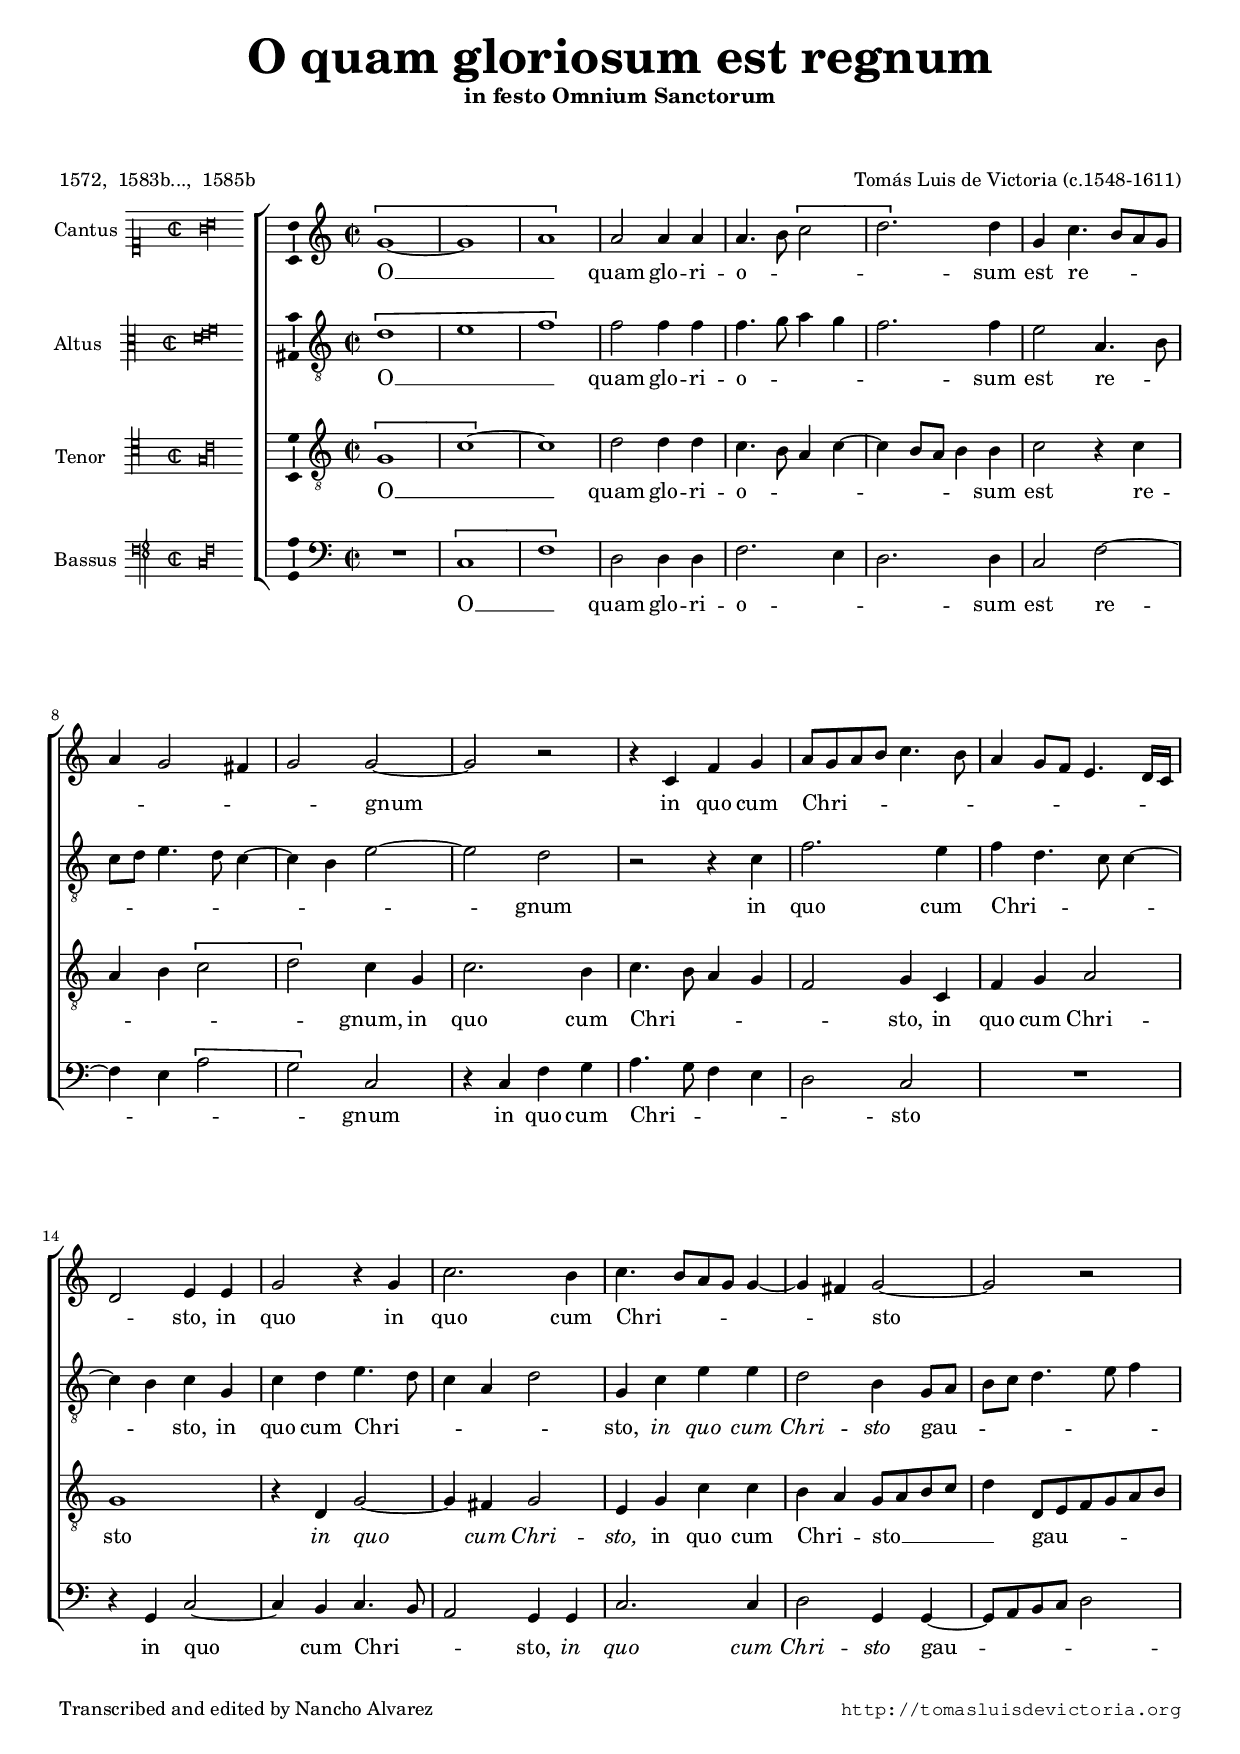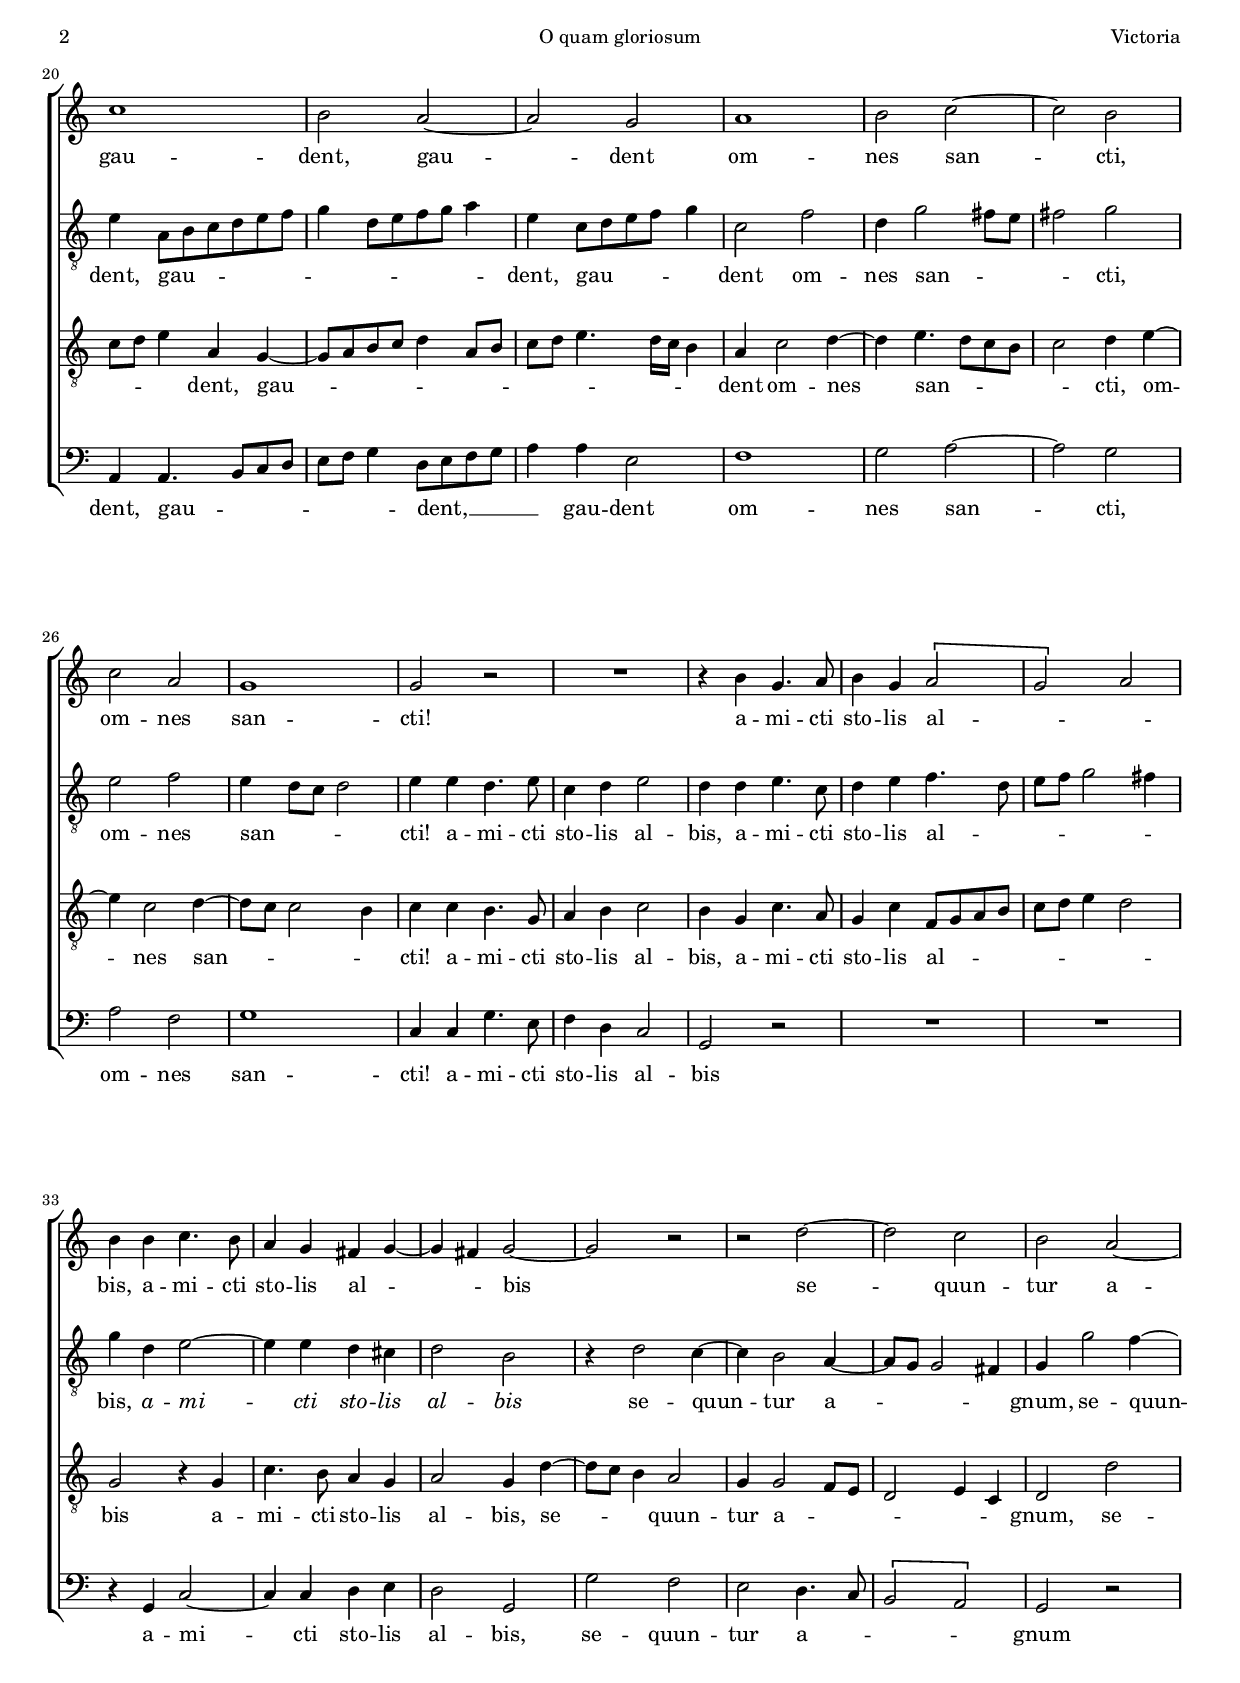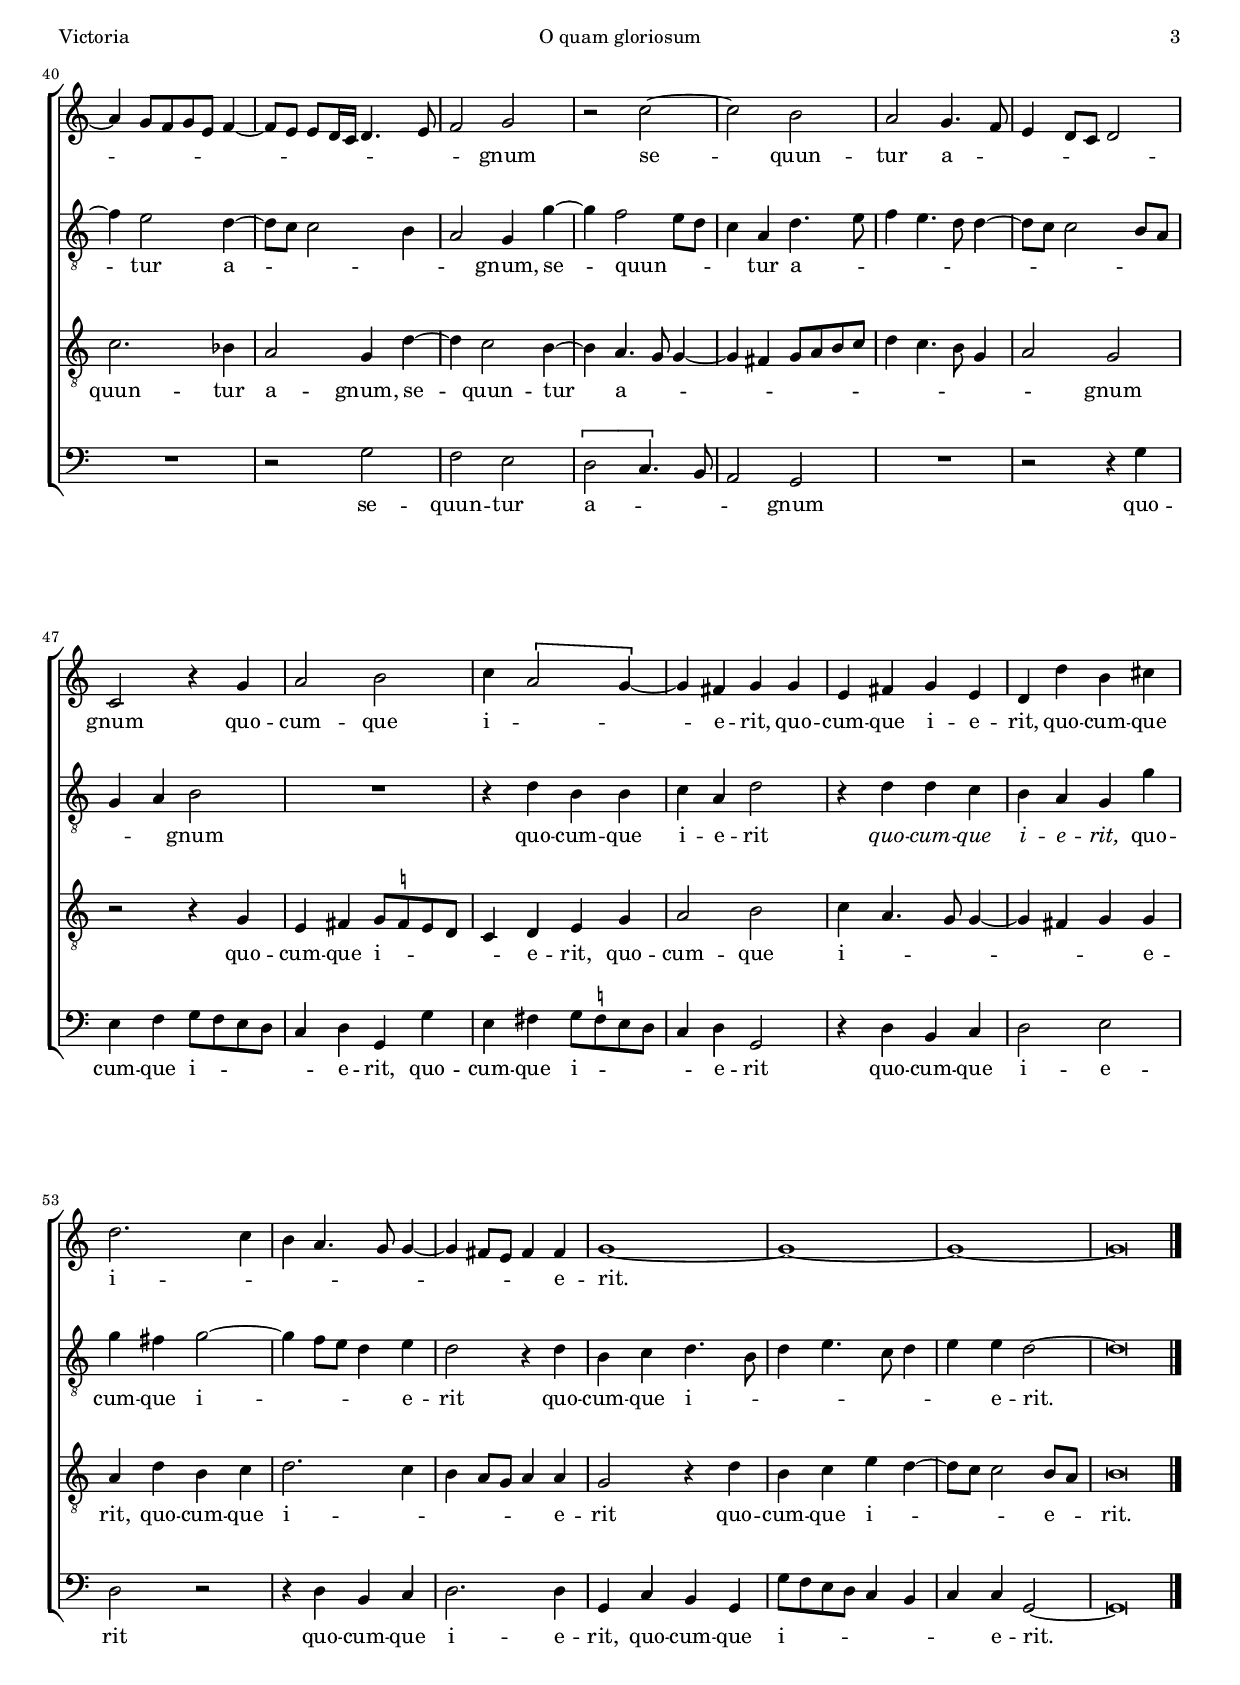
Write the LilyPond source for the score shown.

\version "2.18.0"

#(set-default-paper-size "a4")
#(set-global-staff-size 16.6)
#(ly:set-option 'point-and-click #f)
%mobile -s15.5 -i3.4

italicas=\override LyricText.font-shape = #'italic
rectas=\override LyricText.font-shape = #'upright
ss=\once \set suggestAccidentals = ##t
incipitwidth = 20

htitle="O quam gloriosum"
hcomposer="Victoria"

\header {
	title=\markup{\fontsize #4 "O quam gloriosum est regnum"}
	subtitle="in festo Omnium Sanctorum"
	subsubtitle =\markup{\vspace #2 }
	composer="Tomás Luis de Victoria (c.1548-1611)"
	%opus="(-)"
	%poet="1572,  1583b,  1585b,  1589a,  1589b,  1603"
	poet="1572,  1583b...,  1585b"
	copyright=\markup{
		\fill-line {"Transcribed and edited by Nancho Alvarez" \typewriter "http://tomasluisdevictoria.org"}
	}
%	tagline=""
}

global =  {\time  2/2 \key c \major  \skip 1*59 \bar "|."}


cantus =  \relative c''{
\[g1  ~g  a\] 
a2 a4 a a4. b8 \[c2 d2.\] d4 g, c4.  b8[ a g] a4 g2 fis4 g2 g2~g r2 r4 c, f g  a8[ g a b] c4. b8 a4  g8[ f] e4.  d16[ c] d2 e4 e %\break
g2 r4 g c2. b4 c4.  b8[ a g] g4~ g fis g2 ~ g r2 c1 b2 a~ a g a1 b2 c2~ c b c a g1 g2 r R1
r4 b4 g4. a8 b4 g \[a2 g\] a b4 b c4. b8 a4 g fis g~ g fis g2 ~ g r2 r2 d'2~ d c b a~a4  g8[ f g e] f4~ f8[ e]  e[ d16 c] d4. e8 
%\break
f2 g r2 c2~ c b
a2 g4. f8 e4  d8[ c] d2   c2 r4 g'4 a2 b c4 \[a2 g4 ~ \] g fis g g e fis g e d d' b cis d2. c4 b a4. g8 g4~ g  fis8[ e] fis4 fis g1~g1~g~g\breve*1/2
}

altus =  \relative c'{
\[d1 e f\] f2 f4 f f4. g8 a4 g f2. f4 e2 a,4. b8  c[ d] e4. d8 c4~ c b e2~ e d r2 r4 c4 f2. e4 f4 d4. c8 c4~ c4 b c g
c4 d4 e4. d8 c4 a d2 g,4 c e e d2 b4  g8[ a]  b[ c] d4. e8 f4 e4  a,8[ b c d e f] g4  d8[ e f g] a4 e  c8[ d e f] g4 c,2 f d4 g2  fis8[ e] fis2 g e f e4  d8[ c] d2 e4 e d4. e8 c4 d e2
d4 d e4. c8 d4 e f4. d8  e[ f] g2 fis4 g d e2~ e4 e d cis d2 b r4 d2 c4~c b2 a4~ a8[ g] g2 fis4 g4 g'2 f4~f4 e2 d4~ d8[ c] c2 b4 a2 g4 g'4~g f2  e8[ d] c4 a d4. e8
f4 e4. d8 d4~ d8[ c] c2  b8[ a] g4 a b2 R1 r4 d4 b b c a d2 r4 d4 d c b a g g' g fis g2~g4  f8[ e] d4 e d2 r4 d4 b c d4.b8 d4 e4. c8 d4 e4 e d2~d\breve*1/2
 }


tenor =  \relative c'{
\[g1 c ~ \] c d2 d4 d c4. b8 a4 c~c  b8[ a] b4 b c2 r4 c4 a b \[c2 d\] c4 g c2. b4 c4. b8 a4 g f2 g4 c, f g a2 g1
r4 d4 g2~g4 fis g2 e4 g c c b a  g8[ a b c] d4  d,8[ e f g a b]  c[ d] e4 a, g~ g8[ a b c ] d4  a8[ b]  c[ d] e4. d16 c b4 a4 c2 d4~d e4.  d8[ c b] c2 d4 e4~e c2 d4~ d8[ c] c2 b4 c4 c b4. g8 a4 b c2
b4 g c4. a8 g4 c  f,8[ g a b]  c[ d ] e4 d2 g, r4 g c4. b8 a4 g a2 g4 d'~ d8[ c] b4 a2 g4 g2  f8[ e] d2 e4 c d2 d'c2. bes4 a2 g4 d'~d c2 b4~b a4. g8 g4~g fis  g8[ a b c] 
d4 c4. b8 g4 a2 g2 r2 r4 g4 e fis  g8[ \ss f e d] c4 d e  g a2 b c4 a4. g8 g4~g fis g g4 a d b c d2. c4 b4  a8[ g] a4 a g2 r4 d'b c e d~ d8[ c] c2  b8[ a] b\breve*1/2
}


bassus= \relative c{
R1 \[c f\] d2 d4 d f2. e4 d2. d4 c2 f2~f4 e4 \[a2 g2\] c,2 r4 c f g a4. g8 f4 e d2  c R1 r4 g c2~
c4 b c4. b8 a2 g4 g c2. c4 d2 g,4 g~ g8[ a b c] d2 a4 a4.  b8[ c d]  e[ f] g4  d8[ e f g] a4 a4 e2 f1 g2 a~a g a f g1 c,4 c g'4. e8 f4 d c2
g2 r R1 R1 r4 g4 c2~c4 c d e d2 g, g' f e d4.c8 \[b2 a\] g r2 R1 r2 g' f e \[d c4.\] b8 a2 g
R1 r2 r4 g' e f  g8[ f e d] c4 d g, g' e fis  g8[ \ss f e d] c4 d g,2 r4 d' b c d2 e d r r4 d b c d2. d4 g, c b g  g'8[ f e d] c4 b c c g2~g\breve*1/2
}


textocantus = \lyricmode {
O __ _  _  quam glo -- ri -- o -- _ _ _  sum est re  -- _ _ _ _ _ _ _  gnum _ 
in quo cum Chri -- _ _ _ _ _ _ _ _ _ _ _ _ sto, in quo in quo  cum 
Chri -- _ _ _ _ _ _ sto _ 
gau -- dent, gau -- _ dent om -- nes san -- _ cti, om -- nes 
san -- cti!
a -- mi -- cti sto -- lis al -- _ _ bis, a -- mi -- cti sto -- lis 
al -- _ _ _ bis _  
se -- _ quun -- tur
a -- _ _ _ _ _ _ _ _ _ _ _ _ _ _ gnum  se -- _ quun -- tur a -- _ _ _ _ _ gnum
quo -- cum -- que i -- _ _ _ e -- rit, quo -- cum -- que i -- e -- rit, 
quo -- cum -- que i -- _ _ _ _ _ _ _ _ _ e -- rit. _ _ _
}



textoaltus = \lyricmode {
O __ _ _  quam glo -- ri -- o -- _ _ _ _ sum est re  --  _ _ _ _ _ _ _ _ _ _ gnum
in quo cum Chri -- _ _ _ _ _ sto,   in quo cum Chri -- _ _ _ _ sto,
\italicas
in quo cum Chri -- sto
\rectas
gau -- _ _ _ _ _ _ dent,   gau -- _ _ _ _ _ _ _ _ _ _ _ dent,  gau -- _ _ _ _ 
dent om -- nes san -- _ _ _ cti, om -- nes
san -- _ _ _ cti!
a -- mi -- cti sto -- lis al -- bis, a -- mi -- cti sto -- lis 
al -- _ _ _ _ _ bis,
\italicas
a -- mi -- _ cti sto -- lis al -- bis
\rectas
se -- quun -- _ tur a -- _ _ _ _ gnum, se -- quun -- _ tur a -- _ _ _ _ _ 
gnum, se -- _ quun  -- _ _ _ tur a -- _ _ _ _ _ _ _ _ _ _ _ _ gnum 
quo -- cum -- que i -- e -- rit
\italicas
quo -- cum -- que i -- e -- rit, 
\rectas
quo -- cum -- que i -- _ _ _ _ e -- rit quo -- cum -- que i -- _ _ _ _ _ _ 
e -- rit. _
}


textotenor = \lyricmode {
O __ _ _ quam glo -- ri -- o -- _ _ _ _ _ _ _ sum est re  --  _ _ _ _ gnum, in quo cum 
Chri -- _ _ _ _ sto, in quo  cum Chri -- sto
\italicas
in quo _ cum Chri -- sto,
\rectas
in quo cum   Chri -- _ sto __ _ _ _ _  
gau -- _ _ _ _ _ _ _ _ dent, gau -- _ _ _ _ _ _ _ _ _ _ _ _ _ dent    
om -- nes _ san -- _ _ _ _ cti,
om -- _ nes san -- _ _ _ _ cti! 
a -- mi -- cti sto -- lis al -- bis, a -- mi -- cti sto -- lis al -- _ _ _ _ _ _ _ bis
a -- mi -- cti sto -- lis al -- bis,
se -- _ _ _ quun -- tur
a -- _ _ _ _ _ gnum, se -- quun -- tur a -- gnum, se -- _ quun -- tur _    
a -- _ _ _ _ _ _ _ _ _ _ _ _ _ gnum quo -- cum -- que i -- _ _ _ _ e -- rit, 
quo -- cum -- que i -- _ _ _ _ _ _ e -- rit, 
quo -- cum -- que i -- _ _ _ _ _ e -- rit quo -- cum -- que i -- _ _ _ _ e -- _ rit. 
}


textobassus = \lyricmode {
O __ _ quam glo -- ri -- o -- _ _ sum est re  --  _ _ _ _ gnum 
in quo cum Chri -- _ _ _ _ sto 
in quo _   cum Chri -- _ _ sto, 
\italicas
in quo cum Chri -- sto 
\rectas
gau -- _ _ _ _ _ dent, gau -- _ _ _ _ _ _ dent, __ _ _ _ _ gau -- dent 
om -- nes san -- _ cti,
om -- nes san -- cti! 
a -- mi -- cti sto -- lis al -- bis
a -- mi -- _ cti sto -- lis al -- bis, se -- quun -- tur
a -- _ _ _ gnum se -- quun -- tur a -- _ _ _ gnum 
quo -- cum -- que i -- _ _ _ _ e -- rit, quo -- cum -- que i -- _ _ _ _ e -- rit
quo -- cum -- que i -- e -- rit quo -- cum -- que i -- e -- rit, 
quo  -- cum -- que i -- _ _ _ _ _ _ e -- rit. _
}



incipitcantus=\markup{
	\score{
		{ 
		\set Staff.instrumentName="Cantus "
		\override NoteHead.style = #'neomensural
		\override Rest.style = #'neomensural
		\override Staff.TimeSignature.style = #'neomensural
		\cadenzaOn 
		\clef "petrucci-c1"
		\key c \major
		\time 2/2
		\[g'\longa a'\breve\]
		} 
	\layout {
		\context {\Voice
			\remove Ligature_bracket_engraver
			\consists Mensural_ligature_engraver
		}
		line-width=\incipitwidth
		indent = 0
	}
	}
}


incipitaltus=\markup{
	\score{
		{ 
		\set Staff.instrumentName="Altus   "
		\override NoteHead.style = #'neomensural 
		\override Rest.style = #'neomensural
		\override Staff.TimeSignature.style = #'neomensural
		\cadenzaOn 
		\clef "petrucci-c3"
		\key c \major
		\time 2/2
		\[d' e' f'\]
		} 
	\layout {
		\context {\Voice
			\remove Ligature_bracket_engraver
			\consists Mensural_ligature_engraver
		}
		line-width=\incipitwidth
		indent = 0
	}
	}
}


incipittenor=\markup{
	\score{
		{ 
		\set Staff.instrumentName="Tenor   "
		\override NoteHead.style = #'neomensural 
		\override Rest.style = #'neomensural
		\override Staff.TimeSignature.style = #'neomensural
		\cadenzaOn 
		\clef "petrucci-c4"
		\key c \major
		\time 2/2
		\[g\breve c'\longa\]
		} 
	\layout {
		\context {\Voice
			\remove Ligature_bracket_engraver
			\consists Mensural_ligature_engraver
		}
		line-width=\incipitwidth
		indent=0
	}
	}
}


incipitbassus=\markup{
	\score{
		{ 
		\set Staff.instrumentName="Bassus "
		\override NoteHead.style = #'neomensural 
		\override Rest.style = #'neomensural
		\override Staff.TimeSignature.style = #'neomensural
		\cadenzaOn 
		\clef "petrucci-f4"
		\key c \major
		\time 2/2
		\[c\breve f\]
		} 
	\layout {
		\context {\Voice
			\remove Ligature_bracket_engraver
			\consists Mensural_ligature_engraver
		}
		line-width=\incipitwidth
		indent = 0
	}
	}
}





\score {\transpose c' c'{
\new ChoirStaff<<

	\new Staff <<\global
	\new Voice="v1" {
		\set Staff.instrumentName=\incipitcantus
		\clef "treble"
		\cantus }
	\new Lyrics \lyricsto "v1" {\textocantus }
	>>

	
	\new Staff << \global
	\new Voice="v2" {
		\set Staff.instrumentName=\incipitaltus
		\clef "G_8" 
		\altus}
	\new Lyrics \lyricsto "v2" {\textoaltus }
	>>

	
	\new Staff <<\global
	\new Voice="v3" {
		\set Staff.instrumentName=\incipittenor
		\clef "G_8"
		\tenor }
	\new Lyrics \lyricsto "v3" {\textotenor }
	>>
	

	\new Staff <<\global
	\new Voice="v4" {
		\set Staff.instrumentName=\incipitbassus
		\clef "bass" 
		\bassus }
	\new Lyrics \lyricsto "v4" {\textobassus }
	>>
	
>>

	}%transpose

\layout{ 
	\context {\Lyrics 
		\override VerticalAxisGroup.staff-affinity = #UP
		\override VerticalAxisGroup.nonstaff-relatedstaff-spacing =
			#'((basic-distance . 0) (minimum-distance . 0) (padding . 1))
		\override LyricText.font-size = #1.2
		\override LyricHyphen.minimum-distance = #0.5
	}
	\context {\Score 
		tempoHideNote = ##t
		\override BarNumber.padding = #2 
	}
	\context {\Voice 
		melismaBusyProperties = #'()
		%autoBeaming = ##f
	}
	\context {\Staff 
                %\RemoveEmptyStaves
                %\override VerticalAxisGroup.remove-first = ##t
		\override VerticalAxisGroup.staff-staff-spacing =
			#'((basic-distance . 11) (minimum-distance . 0) (padding . 1))
		\consists Ambitus_engraver 
		\override LigatureBracket.padding = #1
	}
}

%\midi { \mtempo }

}


\paper{
	evenHeaderMarkup=\markup  \fill-line { \fromproperty #'page:page-number-string \htitle \hcomposer }
	oddHeaderMarkup= \markup  \fill-line { \on-the-fly #not-first-page \hcomposer \on-the-fly #not-first-page \htitle \on-the-fly #not-first-page \fromproperty #'page:page-number-string }
	%system-count=20
	%page-count = 8
	ragged-last-bottom = ##f
	indent=3.5\cm
	system-system-spacing =
	#'((basic-distance . 20) (minimum-distance . 0) (padding . 5))
	top-system-spacing = % header
	#'((basic-distance . 8) (minimum-distance . 0) (padding . 0))
	last-bottom-spacing = % footer
	#'((basic-distance . 12) (minimum-distance . 0) (padding . 0))
        markup-system-spacing.padding = #1.5
}
